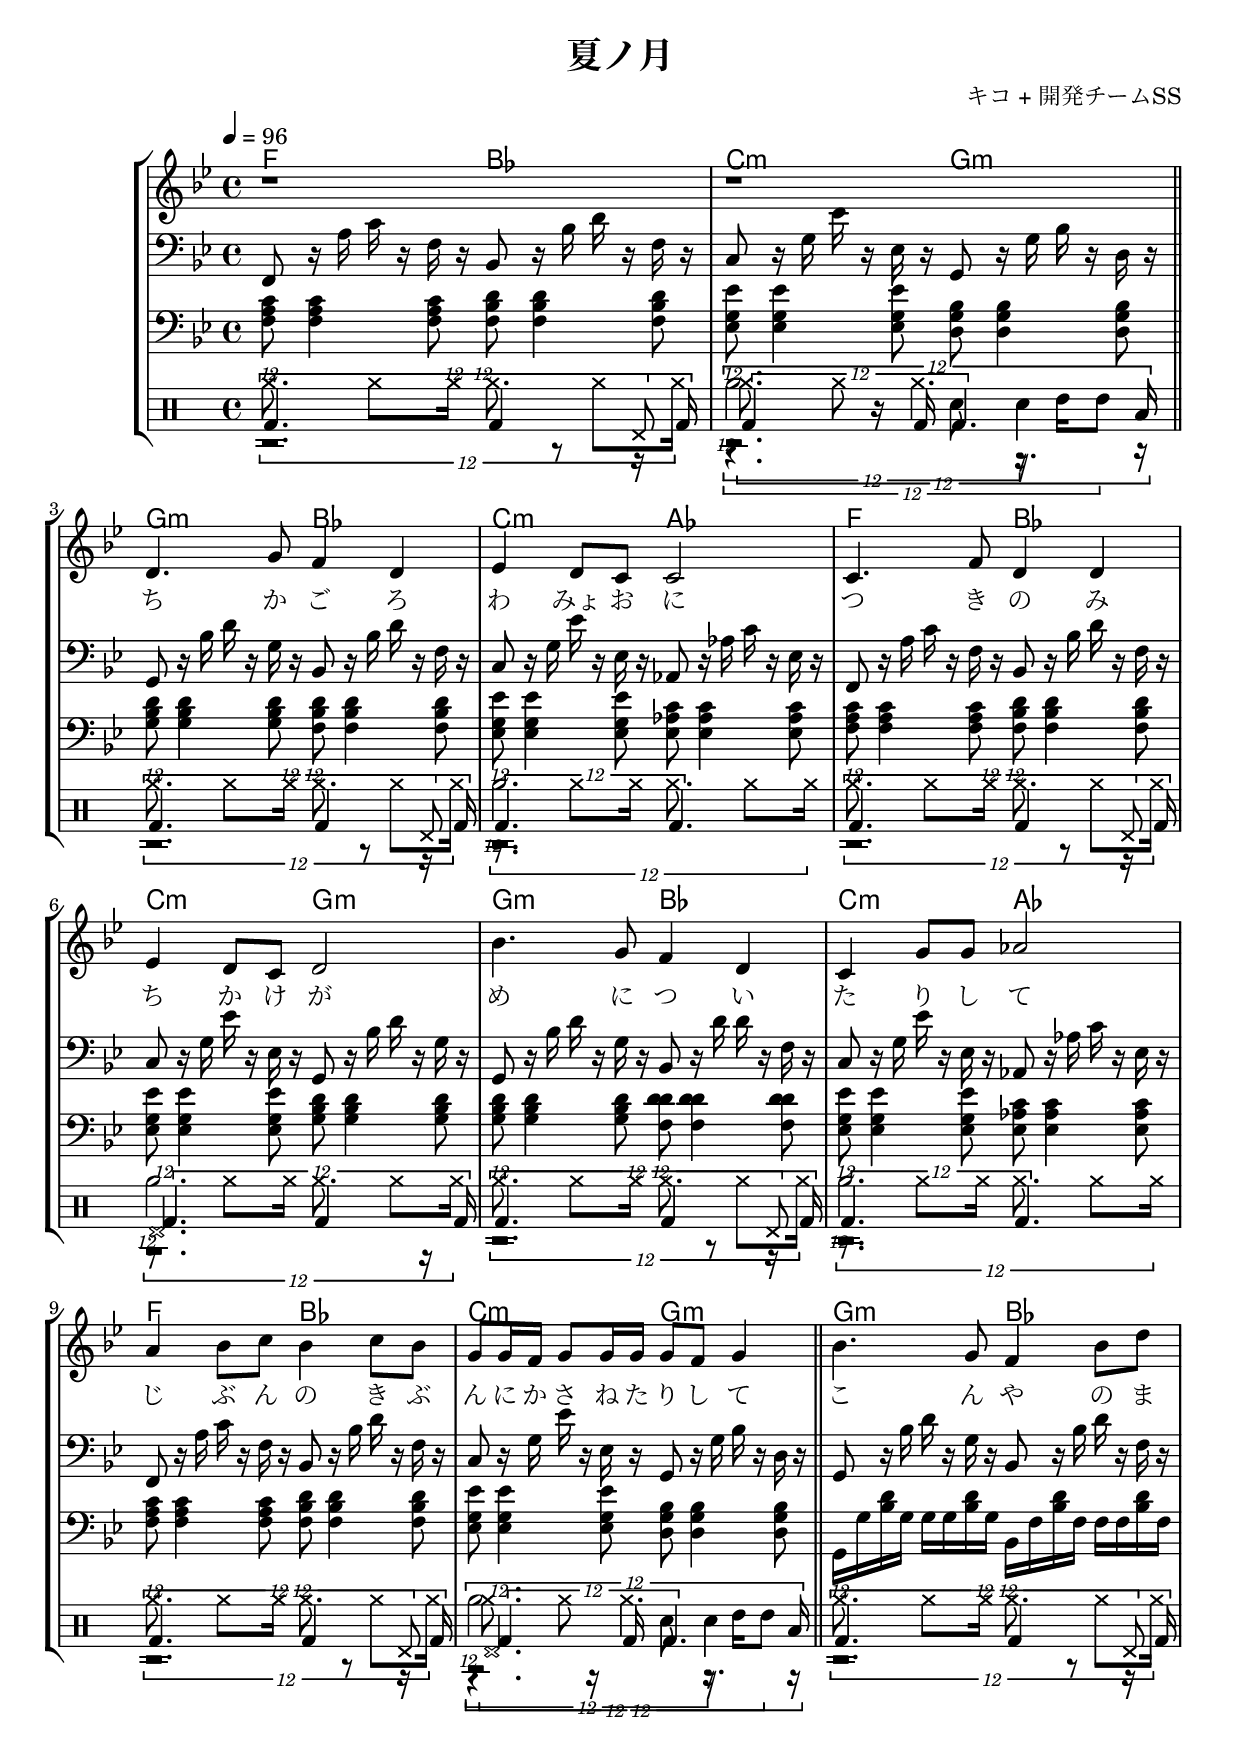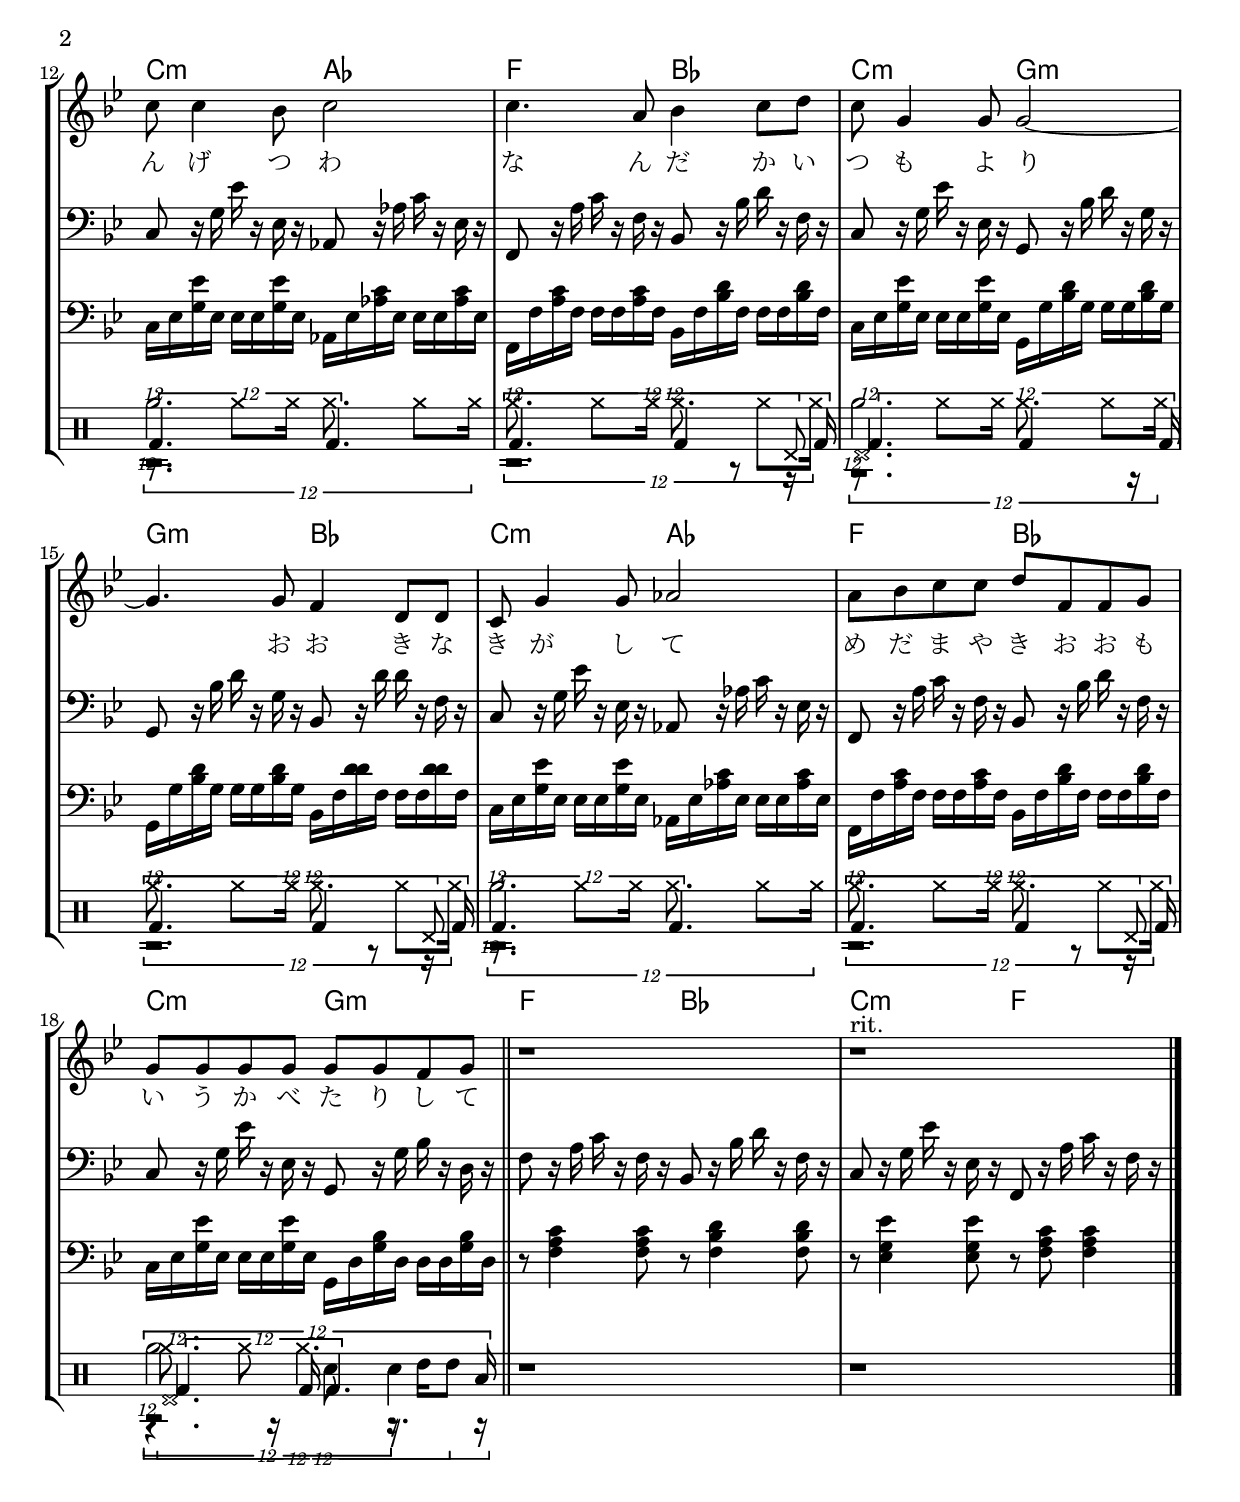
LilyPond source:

\version "2.12.1"

\header {
	title = \markup {夏ノ月}
	composer = \markup \center-column {"キコ + 開発チームSS"}
}

harmony = \chordmode {
	f2 bes c:m g:m 

	g:m bes c:m as f bes c:m g:m g:m bes c:m as f bes c:m g:m 

	g:m bes c:m as f bes c:m g:m g:m bes c:m as f bes c:m g:m 

	f bes c:m f 
}

melody = {
	\key bes \major
	\tempo 4 = 96
	r1 | r1   
	\set Staff.midiInstrument = #"mmi0.48"
	\set Staff.midiMinimumVolume = #0.7
	\set Staff.midiMaximumVolume = #0.9
	d'4.  g'8  f'4  d'4 
	es'4  d'8  c'8  c'2 
	c'4.  f'8  d'4  d'4 
	es'4  d'8  c'8  d'2 
	bes'4.  g'8  f'4  d'4 
	c'4  g'8  g'8  as'2 
	a'4  bes'8  c''8  bes'4  c''8  bes'8 
	g'8  g'16  f'16  g'8  g'16  g'16  g'8  f'8  g'4
	\set Staff.midiInstrument = #"mmi0.48"
	\set Staff.midiMinimumVolume = #0.7
	\set Staff.midiMaximumVolume = #0.9
	bes'4.  g'8  f'4  bes'8  d''8 
	c''8  c''4  bes'8  c''2 
	c''4.  a'8  bes'4  c''8  d''8 
	c''8  g'4  g'8  g'2~ 
	g'4.  g'8  f'4  d'8  d'8 
	c'8  g'4  g'8  as'2 
	a'8  bes'8  c''8  c''8  d''8  f'8  f'8  g'8 
	g'8  g'8  g'8  g'8  g'8  g'8  f'8  g'8
	r1 | r1^"rit." \bar "|."
}

words = \lyricmode {
	
	ち  か  ご  ろ  わ  みょ  お  に  つ  き  の  み  ち  か  け  が  め  に  つ  い  た  り  し  て  じ  ぶ  ん  の  き  ぶ  ん  に  か  さ  ね  た  り  し  て  
	こ  ん  や  の  ま  ん  げ  つ  わ  な  ん  だ  か  い  つ  も  よ  り  お  お  き  な  き  が  し  て  め  だ  ま  や  き  お  お  も  い  う  か  べ  た  り  し  て  
	
}

tempochange = {
	\tempo 4 = 96
	r1 | r1 \bar "||"
	\tempo 4 = 96
	r1 | r1 | r1 | r1 | r1 | r1 | r1 | r1 \bar "||"
	\tempo 4 = 96
	r1 | r1 | r1 | r1 | r1 | r1 | r1 | r1 \bar "||"
	\tempo 4 = 96
	r1 | \tempo 4 = 72 r2 \tempo 4 = 64 r2 \bar "|."
}

mainacc = {
	\clef bass
	\set Staff.midiInstrument = #"Lead 6 (voice)"
	\set Staff.midiMinimumVolume = #0.3
	\set Staff.midiMaximumVolume = #0.6
	\key bes \major
	\tempo 4 = 96
	f,8r16a16c'16r16f16r16
	bes,8r16bes16d'16r16f16r16
	c8r16g16es'16r16es16r16
	g,8r16g16bes16r16d16r16
	\bar "||"

	\set Staff.midiInstrument = #"Acoustic Guitar (steel)"
	\set Staff.midiMinimumVolume = #0.3
	\set Staff.midiMaximumVolume = #0.6
	g,8r16bes16d'16r16g16r16
	bes,8r16bes16d'16r16f16r16
	c8r16g16es'16r16es16r16
	as,8r16as16c'16r16es16r16
	f,8r16a16c'16r16f16r16
	bes,8r16bes16d'16r16f16r16
	c8r16g16es'16r16es16r16
	g,8r16bes16d'16r16g16r16
	g,8r16bes16d'16r16g16r16
	bes,8r16d'16d'16r16f16r16
	c8r16g16es'16r16es16r16
	as,8r16as16c'16r16es16r16
	f,8r16a16c'16r16f16r16
	bes,8r16bes16d'16r16f16r16
	c8r16g16es'16r16es16r16
	g,8r16g16bes16r16d16r16
	\bar "||"

	\set Staff.midiInstrument = #"Acoustic Guitar (steel)"
	\set Staff.midiMinimumVolume = #0.3
	\set Staff.midiMaximumVolume = #0.6
	g,8r16bes16d'16r16g16r16
	bes,8r16bes16d'16r16f16r16
	c8r16g16es'16r16es16r16
	as,8r16as16c'16r16es16r16
	f,8r16a16c'16r16f16r16
	bes,8r16bes16d'16r16f16r16
	c8r16g16es'16r16es16r16
	g,8r16bes16d'16r16g16r16
	g,8r16bes16d'16r16g16r16
	bes,8r16d'16d'16r16f16r16
	c8r16g16es'16r16es16r16
	as,8r16as16c'16r16es16r16
	f,8r16a16c'16r16f16r16
	bes,8r16bes16d'16r16f16r16
	c8r16g16es'16r16es16r16
	g,8r16g16bes16r16d16r16
	\bar "||"

	\set Staff.midiInstrument = #"Acoustic Guitar (steel)"
	\set Staff.midiMinimumVolume = #0.3
	\set Staff.midiMaximumVolume = #0.6
	f8r16a16c'16r16f16r16
	bes,8r16bes16d'16r16f16r16
	c8r16g16es'16r16es16r16
	f,8r16a16c'16r16f16r16
	\bar "|."
}

subacc = {
	\clef bass
	\set Staff.midiInstrument = #"Lead 6 (voice)"
	\set Staff.midiMinimumVolume = #0.3
	\set Staff.midiMaximumVolume = #0.6
	\key bes \major
	\tempo 4 = 96
	<f a c'>8 <f a c'>4 <f a c'>8
	<f bes d'>8 <f bes d'>4 <f bes d'>8
	<es g es'>8 <es g es'>4 <es g es'>8
	<d g bes>8 <d g bes>4 <d g bes>8
	\bar "||"

	\set Staff.midiInstrument = #"Lead 6 (voice)"
	\set Staff.midiMinimumVolume = #0.3
	\set Staff.midiMaximumVolume = #0.6
	<g bes d'>8 <g bes d'>4 <g bes d'>8
	<f bes d'>8 <f bes d'>4 <f bes d'>8
	<es g es'>8 <es g es'>4 <es g es'>8
	<es as c'>8 <es as c'>4 <es as c'>8
	<f a c'>8 <f a c'>4 <f a c'>8
	<f bes d'>8 <f bes d'>4 <f bes d'>8
	<es g es'>8 <es g es'>4 <es g es'>8
	<g bes d'>8 <g bes d'>4 <g bes d'>8
	<g bes d'>8 <g bes d'>4 <g bes d'>8
	<f d' d'>8 <f d' d'>4 <f d' d'>8
	<es g es'>8 <es g es'>4 <es g es'>8
	<es as c'>8 <es as c'>4 <es as c'>8
	<f a c'>8 <f a c'>4 <f a c'>8
	<f bes d'>8 <f bes d'>4 <f bes d'>8
	<es g es'>8 <es g es'>4 <es g es'>8
	<d g bes>8 <d g bes>4 <d g bes>8
	\bar "||"

	\set Staff.midiInstrument = #"Viola"
	\set Staff.midiMinimumVolume = #0.3
	\set Staff.midiMaximumVolume = #0.6
	g,16 g <bes d'> g g g <bes d'> g
	bes,16 f <bes d'> f f f <bes d'> f
	c16 es <g es'> es es es <g es'> es
	as,16 es <as c'> es es es <as c'> es
	f,16 f <a c'> f f f <a c'> f
	bes,16 f <bes d'> f f f <bes d'> f
	c16 es <g es'> es es es <g es'> es
	g,16 g <bes d'> g g g <bes d'> g
	g,16 g <bes d'> g g g <bes d'> g
	bes,16 f <d' d'> f f f <d' d'> f
	c16 es <g es'> es es es <g es'> es
	as,16 es <as c'> es es es <as c'> es
	f,16 f <a c'> f f f <a c'> f
	bes,16 f <bes d'> f f f <bes d'> f
	c16 es <g es'> es es es <g es'> es
	g,16 d <g bes> d d d <g bes> d
	\bar "||"

	\set Staff.midiInstrument = #"Cello"
	\set Staff.midiMinimumVolume = #0.3
	\set Staff.midiMaximumVolume = #0.6
	r8 <f a c'>4 <f a c'>8
	r8 <f bes d'>4 <f bes d'>8
	r8 <es g es'>4 <es g es'>8
	r8 <f a c'>8 <f a c'>4
	\bar "|."
}

percA = {
	\drummode {
	\times 16/12{ cymr8. cymr8 cymr16 cymr8. cymr8 cymr16 } |\times 16/12{ cymr8. cymr8 cymr4. r16 } \bar "||"
	\times 16/12{ cymr8. cymr8 cymr16 cymr8. cymr8 cymr16 } |\times 16/12{ r8. cymr8 cymr16 cymr8. cymr8 cymr16 } |\times 16/12{ cymr8. cymr8 cymr16 cymr8. cymr8 cymr16 } |\times 16/12{ r8. cymr8 cymr16 cymr8. cymr8 cymr16 } |\times 16/12{ cymr8. cymr8 cymr16 cymr8. cymr8 cymr16 } |\times 16/12{ r8. cymr8 cymr16 cymr8. cymr8 cymr16 } |\times 16/12{ cymr8. cymr8 cymr16 cymr8. cymr8 cymr16 } |\times 16/12{ cymr8. cymr8 cymr4. r16 } \bar "||"
	\times 16/12{ cymr8. cymr8 cymr16 cymr8. cymr8 cymr16 } |\times 16/12{ r8. cymr8 cymr16 cymr8. cymr8 cymr16 } |\times 16/12{ cymr8. cymr8 cymr16 cymr8. cymr8 cymr16 } |\times 16/12{ r8. cymr8 cymr16 cymr8. cymr8 cymr16 } |\times 16/12{ cymr8. cymr8 cymr16 cymr8. cymr8 cymr16 } |\times 16/12{ r8. cymr8 cymr16 cymr8. cymr8 cymr16 } |\times 16/12{ cymr8. cymr8 cymr16 cymr8. cymr8 cymr16 } |\times 16/12{ cymr8. cymr8 cymr4. r16 } \bar "||"
	r1 |r1 \bar "|."
	}
}

percB = {
	\drummode {
	\times 16/12{ r2 r8 hhp8 } |\times 16/12{ r2. } \bar "||"
	\times 16/12{ r2 r8 hhp8 } |\times 16/12{ r2. } |\times 16/12{ r2 r8 hhp8 } |\times 16/12{ hhp2. } |\times 16/12{ r2 r8 hhp8 } |\times 16/12{ r2. } |\times 16/12{ r2 r8 hhp8 } |\times 16/12{ hhp2. } \bar "||"
	\times 16/12{ r2 r8 hhp8 } |\times 16/12{ r2. } |\times 16/12{ r2 r8 hhp8 } |\times 16/12{ hhp2. } |\times 16/12{ r2 r8 hhp8 } |\times 16/12{ r2. } |\times 16/12{ r2 r8 hhp8 } |\times 16/12{ hhp2. } \bar "||"
	r1 |r1 \bar "|."
	}
}

percC = {
	\drummode {
	\times 16/12{ bd4. bd4 r16 bd16 } |\times 16/12{ bd4 r16 bd16 bd4. } \bar "||"
	\times 16/12{ bd4. bd4 r16 bd16 } |\times 16/12{ bd4. bd4. } |\times 16/12{ bd4. bd4 r16 bd16 } |\times 16/12{ bd4. bd4 r16 bd16 } |\times 16/12{ bd4. bd4 r16 bd16 } |\times 16/12{ bd4. bd4. } |\times 16/12{ bd4. bd4 r16 bd16 } |\times 16/12{ bd4 r16 bd16 bd4. } \bar "||"
	\times 16/12{ bd4. bd4 r16 bd16 } |\times 16/12{ bd4. bd4. } |\times 16/12{ bd4. bd4 r16 bd16 } |\times 16/12{ bd4. bd4 r16 bd16 } |\times 16/12{ bd4. bd4 r16 bd16 } |\times 16/12{ bd4. bd4. } |\times 16/12{ bd4. bd4 r16 bd16 } |\times 16/12{ bd4 r16 bd16 bd4. } \bar "||"
	r1 |r1 \bar "|."
	}
}

percD = {
	\drummode {
	\times 16/12{ r2. } |\times 16/12{ rb2. } \bar "||"
	\times 16/12{ r2. } |\times 16/12{ rb2. } |\times 16/12{ r2. } |\times 16/12{ rb2. } |\times 16/12{ r2. } |\times 16/12{ rb2. } |\times 16/12{ r2. } |\times 16/12{ rb2. } \bar "||"
	\times 16/12{ r2. } |\times 16/12{ rb2. } |\times 16/12{ r2. } |\times 16/12{ rb2. } |\times 16/12{ r2. } |\times 16/12{ rb2. } |\times 16/12{ r2. } |\times 16/12{ rb2. } \bar "||"
	r1 |r1 \bar "|."
	}
}

percE = {
	\drummode {
	r1 |\times 16/12{ r4. sn8 sn4 } \bar "||"
	r1 |r1 |r1 |r1 |r1 |r1 |r1 |\times 16/12{ r4. sn8 sn4 } \bar "||"
	r1 |r1 |r1 |r1 |r1 |r1 |r1 |\times 16/12{ r4. sn8 sn4 } \bar "||"
	r1 |r1 \bar "|."
	}
}

percF = {
	\drummode {
	r1 |\times 16/12{ r2 r16 tommh16 tommh8 } \bar "||"
	r1 |r1 |r1 |r1 |r1 |r1 |r1 |\times 16/12{ r2 r16 tommh16 tommh8 } \bar "||"
	r1 |r1 |r1 |r1 |r1 |r1 |r1 |\times 16/12{ r2 r16 tommh16 tommh8 } \bar "||"
	r1 | r1 \bar "|."
	}
}

percG = {
	\drummode {
	r1 |\times 16/12{ r2 r8. toml16 } \bar "||"
	r1 |r1 |r1 |r1 |r1 |r1 |r1 |\times 16/12{ r2 r8. toml16 } \bar "||"
	r1 |r1 |r1 |r1 |r1 |r1 |r1 |\times 16/12{ r2 r8. toml16 } \bar "||"
	r1 | r1 \bar "|."
	}
}

\score {
	<<
		\new StaffGroup <<
			\new ChordNames {\harmony}
			\new Voice = "melody" {\melody}
			\new Lyrics \lyricsto "melody" \words
			\new Staff = "mainacc" {\mainacc}
			\new Staff = "subacc" {\subacc}
			\new DrumStaff <<
				\new DrumVoice {\percA}
				\new DrumVoice {\percB}
				\new DrumVoice {\percC}
				\new DrumVoice {\percD}
				\new DrumVoice {\percE}
				\new DrumVoice {\percF}
				\new DrumVoice {\percG}
			>>
		>>
	>>
	\layout { }
}
